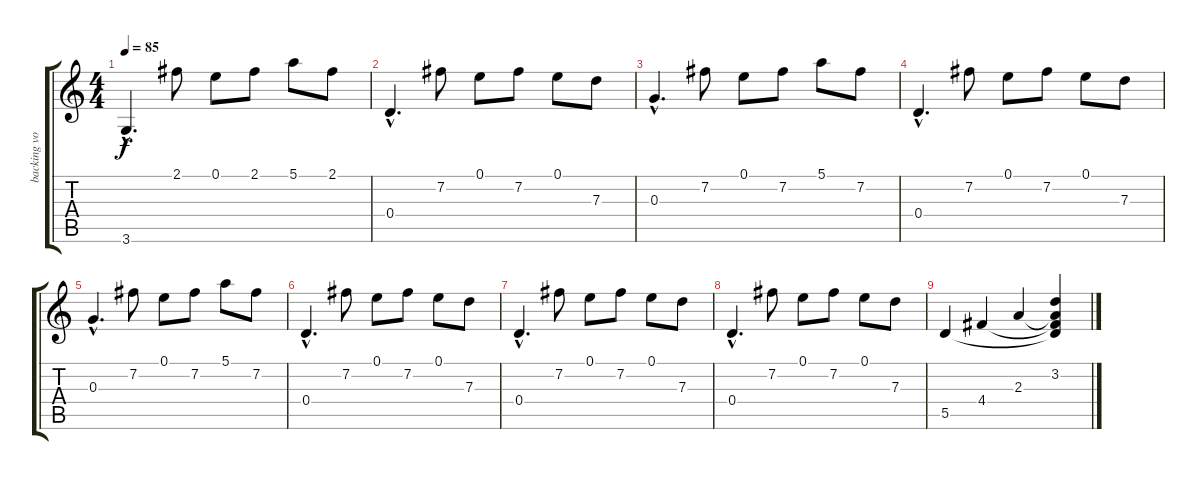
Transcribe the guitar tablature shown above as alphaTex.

\track ("backing vocals" "backing vo") {instrument electricguitarmuted}
\staff {score tabs}
\tuning (E4 B3 G3 D3 A2 E2) {hide}
\ts (4 4)
\tempo 85
\clef g2
\ks c
3.6{hac}.4{d dy f} 2.1.8 0.1.8 2.1.8 5.1.8 2.1.8 |
0.4{hac}.4{d} 7.2.8 0.1.8 7.2.8 0.1.8 7.3.8 |
0.3{hac}.4{d} 7.2.8 0.1.8 7.2.8 5.1.8 7.2.8 |
0.4{hac}.4{d} 7.2.8 0.1.8 7.2.8 0.1.8 7.3.8 |
0.3{hac}.4{d} 7.2.8 0.1.8 7.2.8 5.1.8 7.2.8 |
0.4{hac}.4{d} 7.2.8 0.1.8 7.2.8 0.1.8 7.3.8 |
0.4{hac}.4{d} 7.2.8 0.1.8 7.2.8 0.1.8 7.3.8 |
0.4{hac}.4{d} 7.2.8 0.1.8 7.2.8 0.1.8 7.3.8 |
5.5.4 4.4.4 2.3.4 (3.2 2.3{t} 4.4{t} 5.5{t}).4
